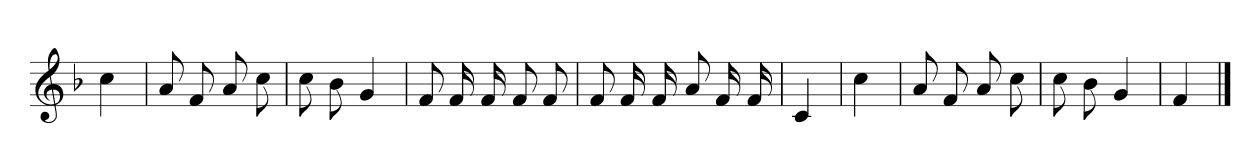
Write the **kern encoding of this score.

**kern
*part1
*staff1
*clefG2
*k[b-]
*F:
=
4cc
=1
8a
8f
8a
8cc
=2
8cc
8b-
4g
=3
8f
16f
16f
8f
8f
=4
8f
16f
16f
8a
16f
16f
=5
4c
=6
4cc
=7
8a
8f
8a
8cc
=8
8cc
8b-
4g
=9
4f
==
*-
